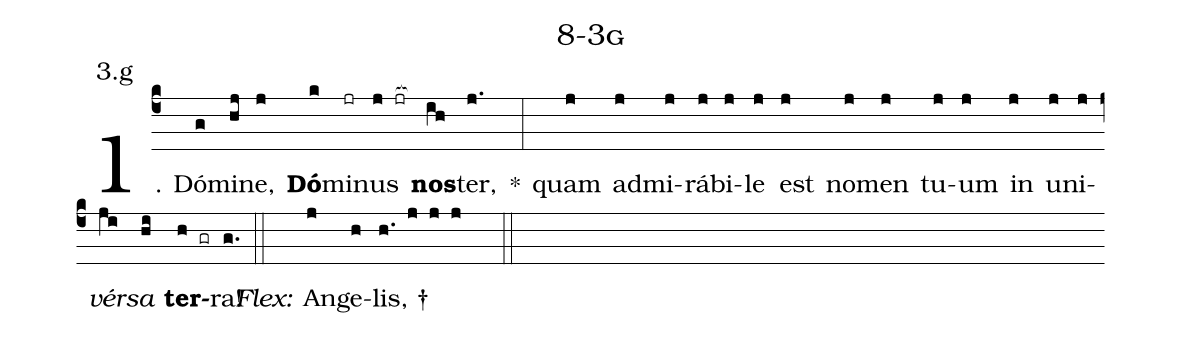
name: 8-3g;
annotation: 3.g;
%%
(c4)1. Dó(g)mi(hj)ne,(j) <b>Dó</b>(k)mi(jr)nus(j jr[ocb:1{]) <b>nos</b>(ih[ocb:0}])ter,(j.) *(:) quam(j) ad(j)mi(j)rá(j)bi(j)le(j) est(j) no(j)men(j) tu(j)um(j) in(j) u(j)ni(j)<i>vér</i>(ji)<i>sa</i>(hi) <b>ter</b>(h gr)ra!(g.) (::)
<i>Flex:</i>()  An(j)ge(h)lis, †(h. j j j  ::)
